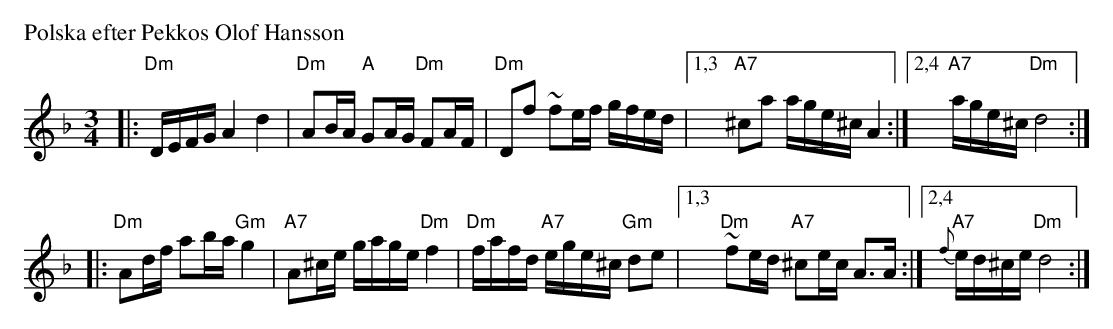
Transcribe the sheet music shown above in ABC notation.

X:1
P: Polska efter Pekkos Olof Hansson
M: 3/4
L: 1/16
K: Dm
|: "Dm"DEFG A4 d4 | "Dm"A2BA "A"G2AG "Dm"F2AF | "Dm"D2f2 ~f2ef gfed \
|1,3 "A7"^c2a2 age^c A4 :|2,4 "A7"age^c "Dm"d8 :|
|: "Dm"A2df a2ba "Gm"g4 | "A7"A2^ce gage "Dm"f4 | "Dm"fafd "A7"ege^c "Gm"d2e2 \
|1,3 "Dm"~f2ed "A7"^c2ec A3A :|2,4 "A7"{f}ed^ce "Dm"d8 :|
